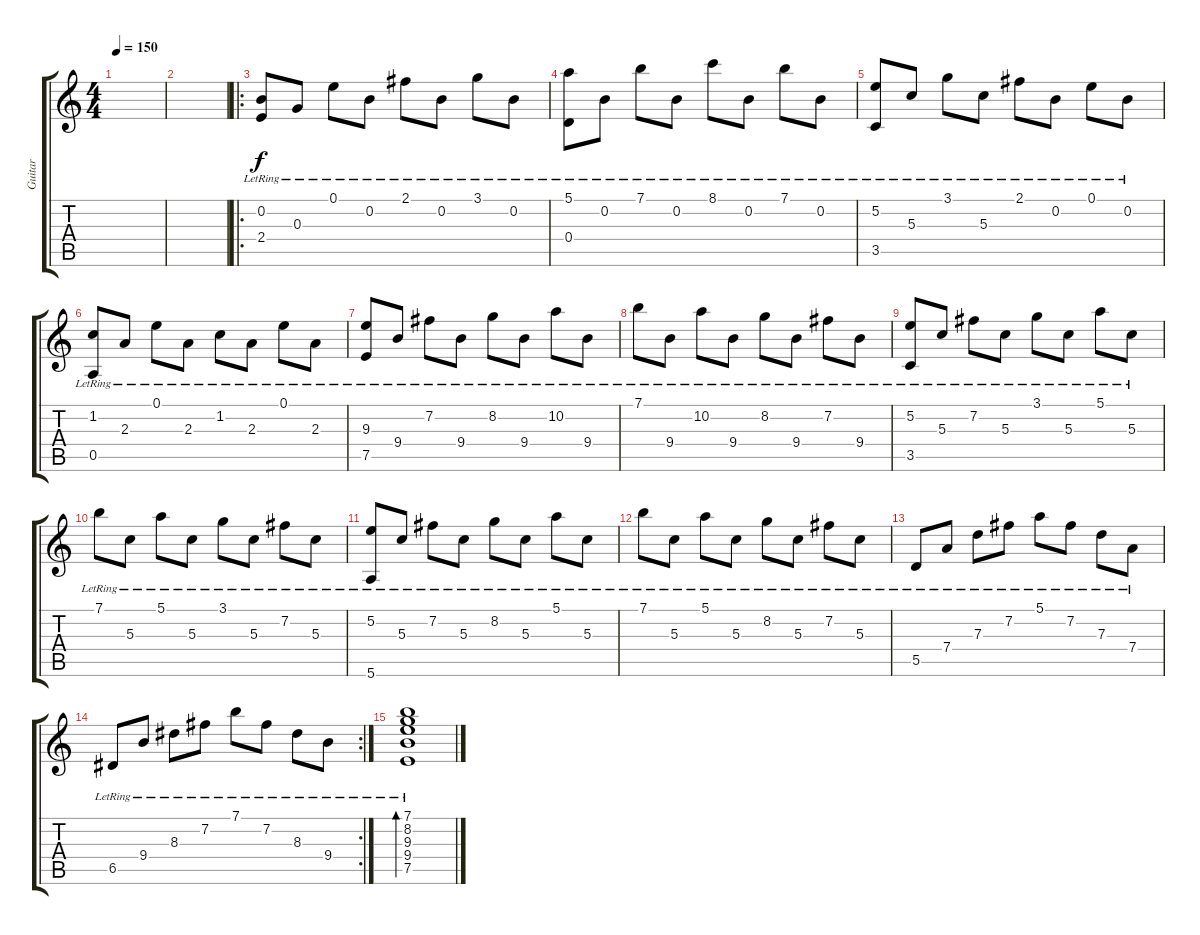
\track ("Guitar" "Guitar") {instrument acousticguitarnylon}
\staff {score tabs}
\tuning (E4 B3 G3 D3 A2 E2) {hide}
\ts (4 4)
\tempo 150
\clef g2
\ks c
|
|
\ro
(0.2{lr} 2.4{lr}).8 0.3{lr}.8 0.1{lr}.8 0.2{lr}.8 2.1{lr}.8 0.2{lr}.8 3.1{lr}.8 0.2{lr}.8 |
(5.1{lr} 0.4{lr}).8 0.2{lr}.8 7.1{lr}.8 0.2{lr}.8 8.1{lr}.8 0.2{lr}.8 7.1{lr}.8 0.2{lr}.8 |
(5.2{lr} 3.5{lr}).8 5.3{lr}.8 3.1{lr}.8 5.3{lr}.8 2.1{lr}.8 0.2{lr}.8 0.1{lr}.8 0.2{lr}.8 |
(1.2{lr} 0.5{lr}).8 2.3{lr}.8 0.1{lr}.8 2.3{lr}.8 1.2{lr}.8 2.3{lr}.8 0.1{lr}.8 2.3{lr}.8 |
(9.3{lr} 7.5{lr}).8 9.4{lr}.8 7.2{lr}.8 9.4{lr}.8 8.2{lr}.8 9.4{lr}.8 10.2{lr}.8 9.4{lr}.8 |
7.1{lr}.8 9.4{lr}.8 10.2{lr}.8 9.4{lr}.8 8.2{lr}.8 9.4{lr}.8 7.2{lr}.8 9.4{lr}.8 |
(5.2{lr} 3.5{lr}).8 5.3{lr}.8 7.2{lr}.8 5.3{lr}.8 3.1{lr}.8 5.3{lr}.8 5.1{lr}.8 5.3{lr}.8 |
7.1{lr}.8 5.3{lr}.8 5.1{lr}.8 5.3{lr}.8 3.1{lr}.8 5.3{lr}.8 7.2{lr}.8 5.3{lr}.8 |
(5.2{lr} 5.6{lr}).8 5.3{lr}.8 7.2{lr}.8 5.3{lr}.8 8.2{lr}.8 5.3{lr}.8 5.1{lr}.8 5.3{lr}.8 |
7.1{lr}.8 5.3{lr}.8 5.1{lr}.8 5.3{lr}.8 8.2{lr}.8 5.3{lr}.8 7.2{lr}.8 5.3{lr}.8 |
5.5{lr}.8 7.4{lr}.8 7.3{lr}.8 7.2{lr}.8 5.1{lr}.8 7.2{lr}.8 7.3{lr}.8 7.4{lr}.8 |
\rc 2
6.5{lr}.8 9.4{lr}.8 8.3{lr}.8 7.2{lr}.8 7.1{lr}.8 7.2{lr}.8 8.3{lr}.8 9.4{lr}.8 |
(7.1{lr} 8.2{lr} 9.3{lr} 9.4{lr} 7.5{lr}).1{bd 480}
